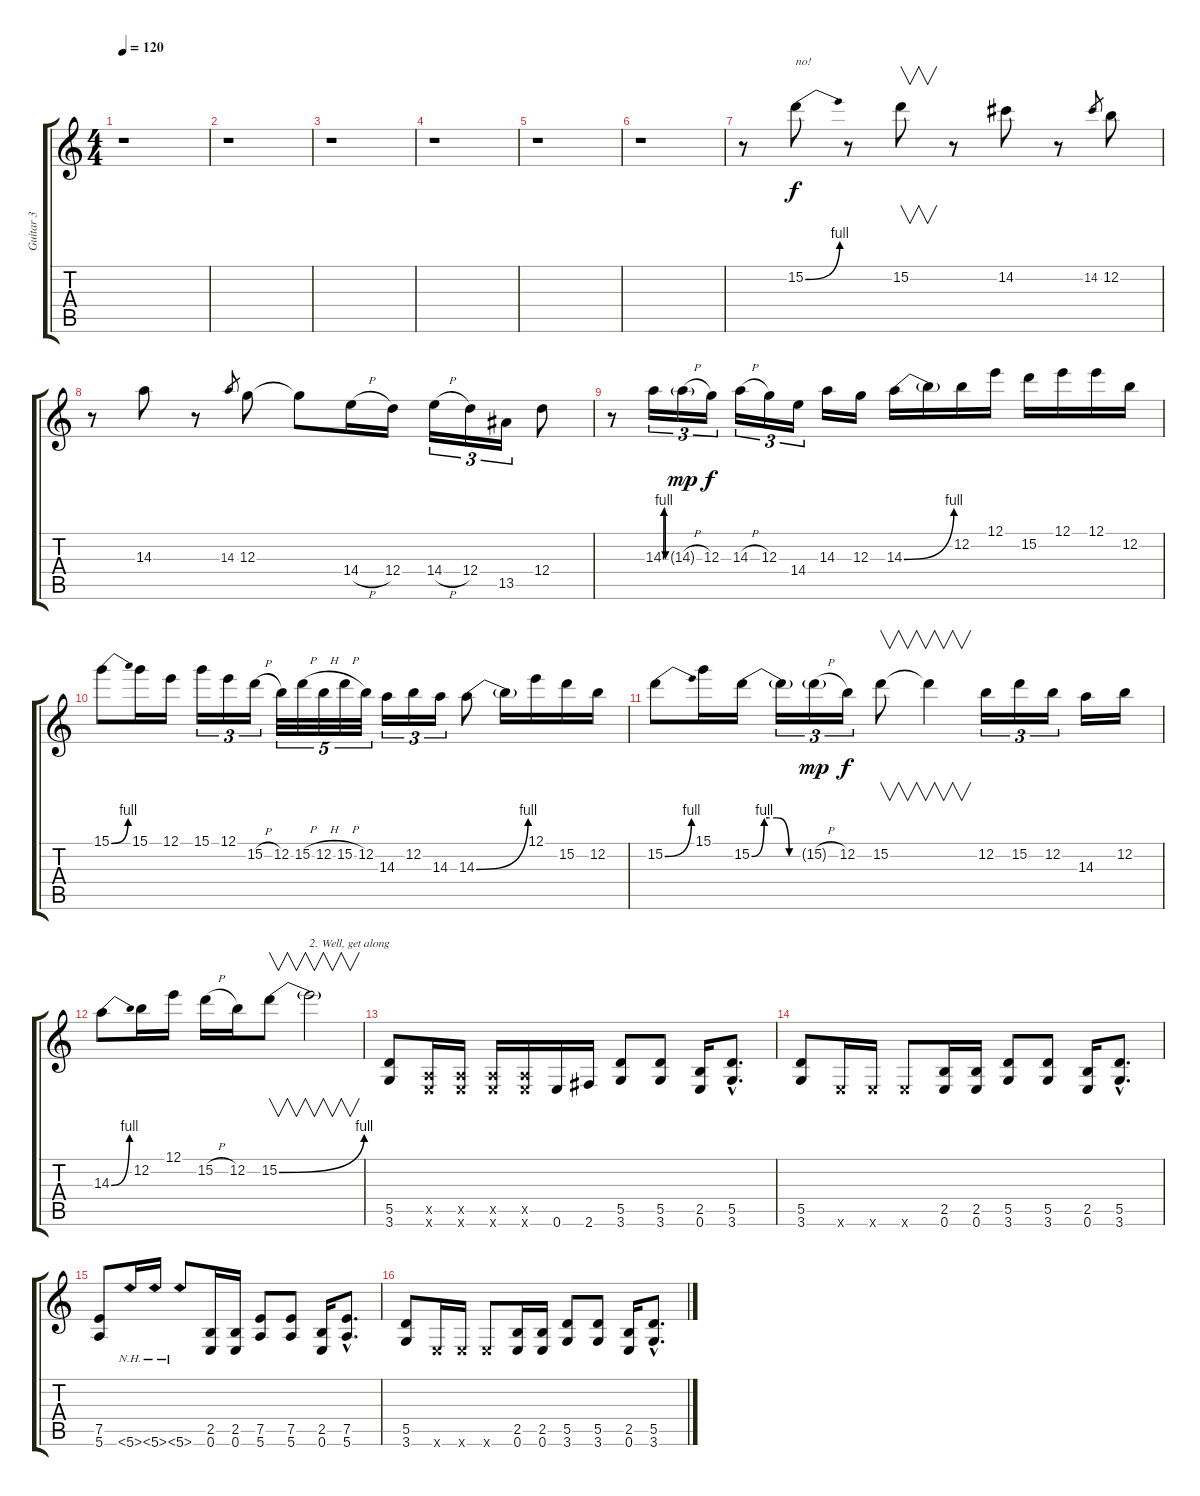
\track ("Guitar 3" "Guitar 3") {instrument distortionguitar}
\staff {score tabs}
\tuning (E4 B3 G3 D3 A2 E2) {hide}
\ts (4 4)
\tempo 120
\clef g2
\ks c
r.1{dy f} |
r.1 |
r.1 |
r.1 |
r.1 |
r.1 |
r.8 15.2{be (bend 0 0 60 4)}.8{txt "no!"} r.8 15.2.8{v} r.8 14.2.8 r.8 14.2.8{gr} 12.2.8 |
r.8 14.3.8 r.8 14.3.8{gr} 12.3.8 12.3{t}.8 14.4{h}.16 12.4.16 14.4{h}.16{tu (3 2)} 12.4.16{tu (3 2)} 13.5.16{tu (3 2)} 12.4.8 |
r.8 14.3{be (custom 0 0 15 4 30 4 45 0 60 0)}.16{tu (3 2)} 14.3{h g}.16{tu (3 2) dy mp} 12.3.16{tu (3 2) dy f} 14.3{h}.16{tu (3 2)} 12.3.16{tu (3 2)} 14.4.16{tu (3 2)} 14.3.16 12.3.16 14.3{be (bend 0 0 60 4)}.16 14.3{t}.16 12.2.16 12.1.16 15.2.16 12.1.16 12.1.16 12.2.16 |
15.1{be (bend 0 0 60 4)}.8 15.1.16 12.1.16 15.1.16{tu (3 2)} 12.1.16{tu (3 2)} 15.2{h}.16{tu (3 2)} 12.2.32{tu (5 4)} 15.2{h}.32{tu (5 4)} 12.2{h}.32{tu (5 4)} 15.2{h}.32{tu (5 4)} 12.2.32{tu (5 4)} 14.3.16{tu (3 2)} 12.2.16{tu (3 2)} 14.3.16{tu (3 2)} 14.3{be (bend 0 0 60 4)}.8 14.3{t}.16 12.1.16 15.2.16 12.2.16 |
15.2{be (bend 0 0 60 4)}.8 15.1.16 15.2{be (custom 0 0 15 4 30 4 45 0 60 0)}.16 15.2{t}.16{tu (3 2)} 15.2{h g}.16{tu (3 2) dy mp} 12.2.16{tu (3 2) dy f} 15.2.8{v} 15.2{t}.4{v} 12.2.16{tu (3 2)} 15.2.16{tu (3 2)} 12.2.16{tu (3 2)} 14.3.16 12.2.16 |
14.3{be (bend 0 0 60 4)}.8 12.2.16 12.1.16 15.2{h}.16 12.2.16 15.2{be (bend 0 0 60 4)}.8{v} 15.2{t}.2{v txt "2. Well, get along"} |
(5.5 3.6).8 (0.5{x} 0.6{x}).16 (0.5{x} 0.6{x}).16 (0.5{x} 0.6{x}).16 (0.5{x} 0.6{x}).16 0.6.16 2.6.16 (5.5 3.6).8 (5.5 3.6).8 (2.5 0.6).16 (5.5{hac} 3.6{hac}).8{d} |
(5.5 3.6).8 0.6{x}.16 0.6{x}.16 0.6{x}.8 (2.5 0.6).16 (2.5 0.6).16 (5.5 3.6).8 (5.5 3.6).8 (2.5 0.6).16 (5.5{hac} 3.6{hac}).8{d} |
(7.5 5.6).8 5.6{nh}.16 5.6{nh}.16 5.6{nh}.8 (2.5 0.6).16 (2.5 0.6).16 (7.5 5.6).8 (7.5 5.6).8 (2.5 0.6).16 (7.5{hac} 5.6{hac}).8{d} |
(5.5 3.6).8 0.6{x}.16 0.6{x}.16 0.6{x}.8 (2.5 0.6).16 (2.5 0.6).16 (5.5 3.6).8 (5.5 3.6).8 (2.5 0.6).16 (5.5{hac} 3.6{hac}).8{d}
